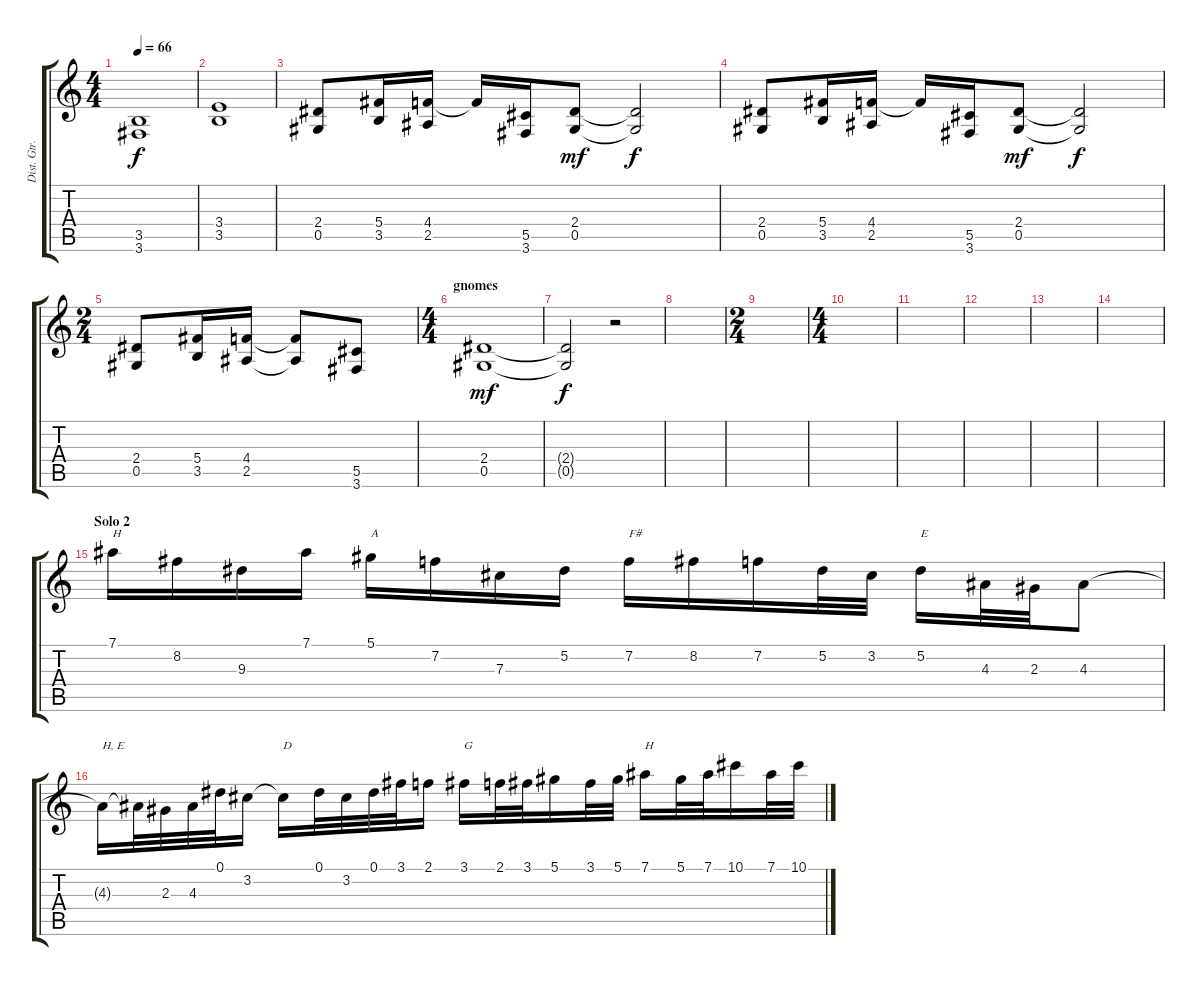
\track ("Dist. Gtr. 1" "Dist. Gtr.") {instrument distortionguitar}
\staff {score tabs}
\tuning (Eb4 Bb3 Gb3 Db3 Ab2 Eb2) {hide}
\ts (4 4)
\tempo 66
\clef g2
\ks c
(3.5 3.6).1{dy f} |
(3.4 3.5).1 |
(2.4 0.5).8 (5.4 3.5).16 (4.4 2.5).16 4.4{t}.16 (5.5 3.6).16 (2.4 0.5).8{dy mf} (2.4{t} 0.5{t}).2{dy f} |
(2.4 0.5).8 (5.4 3.5).16 (4.4 2.5).16 4.4{t}.16 (5.5 3.6).16 (2.4 0.5).8{dy mf} (2.4{t} 0.5{t}).2{dy f} |
\ts (2 4)
(2.4 0.5).8 (5.4 3.5).16 (4.4 2.5).16 (4.4{t} 2.5{t}).8 (5.5 3.6).8 |
\ts (4 4)
\section ("" "gnomes")
(2.4 0.5).1{dy mf} |
(2.4{t} 0.5{t}).2{dy f} r.2 |
|
\ts (2 4)
|
\ts (4 4)
|
|
|
|
|
\section ("" "Solo 2")
7.1.16{txt "H"} 8.2.16 9.3.16 7.1.16 5.1.16{txt "A"} 7.2.16 7.3.16 5.2.16 7.2.16{txt "F#"} 8.2.16 7.2.16 5.2.32 3.2.32 5.2.16{txt "E"} 4.3.32 2.3.32 4.3.8 |
4.3{t}.16{txt "H, E"} 4.3{t}.32 2.3.32 4.3.32 0.1.32 3.2.16 3.2{t}.16{txt "D"} 0.1.32 3.2.32 0.1.32 3.1.32 2.1.16 3.1.16{txt "G"} 2.1.32 3.1.32 5.1.16 3.1.32 5.1.32 7.1.16{txt "H"} 5.1.32 7.1.32 10.1.16 7.1.32 10.1.32
